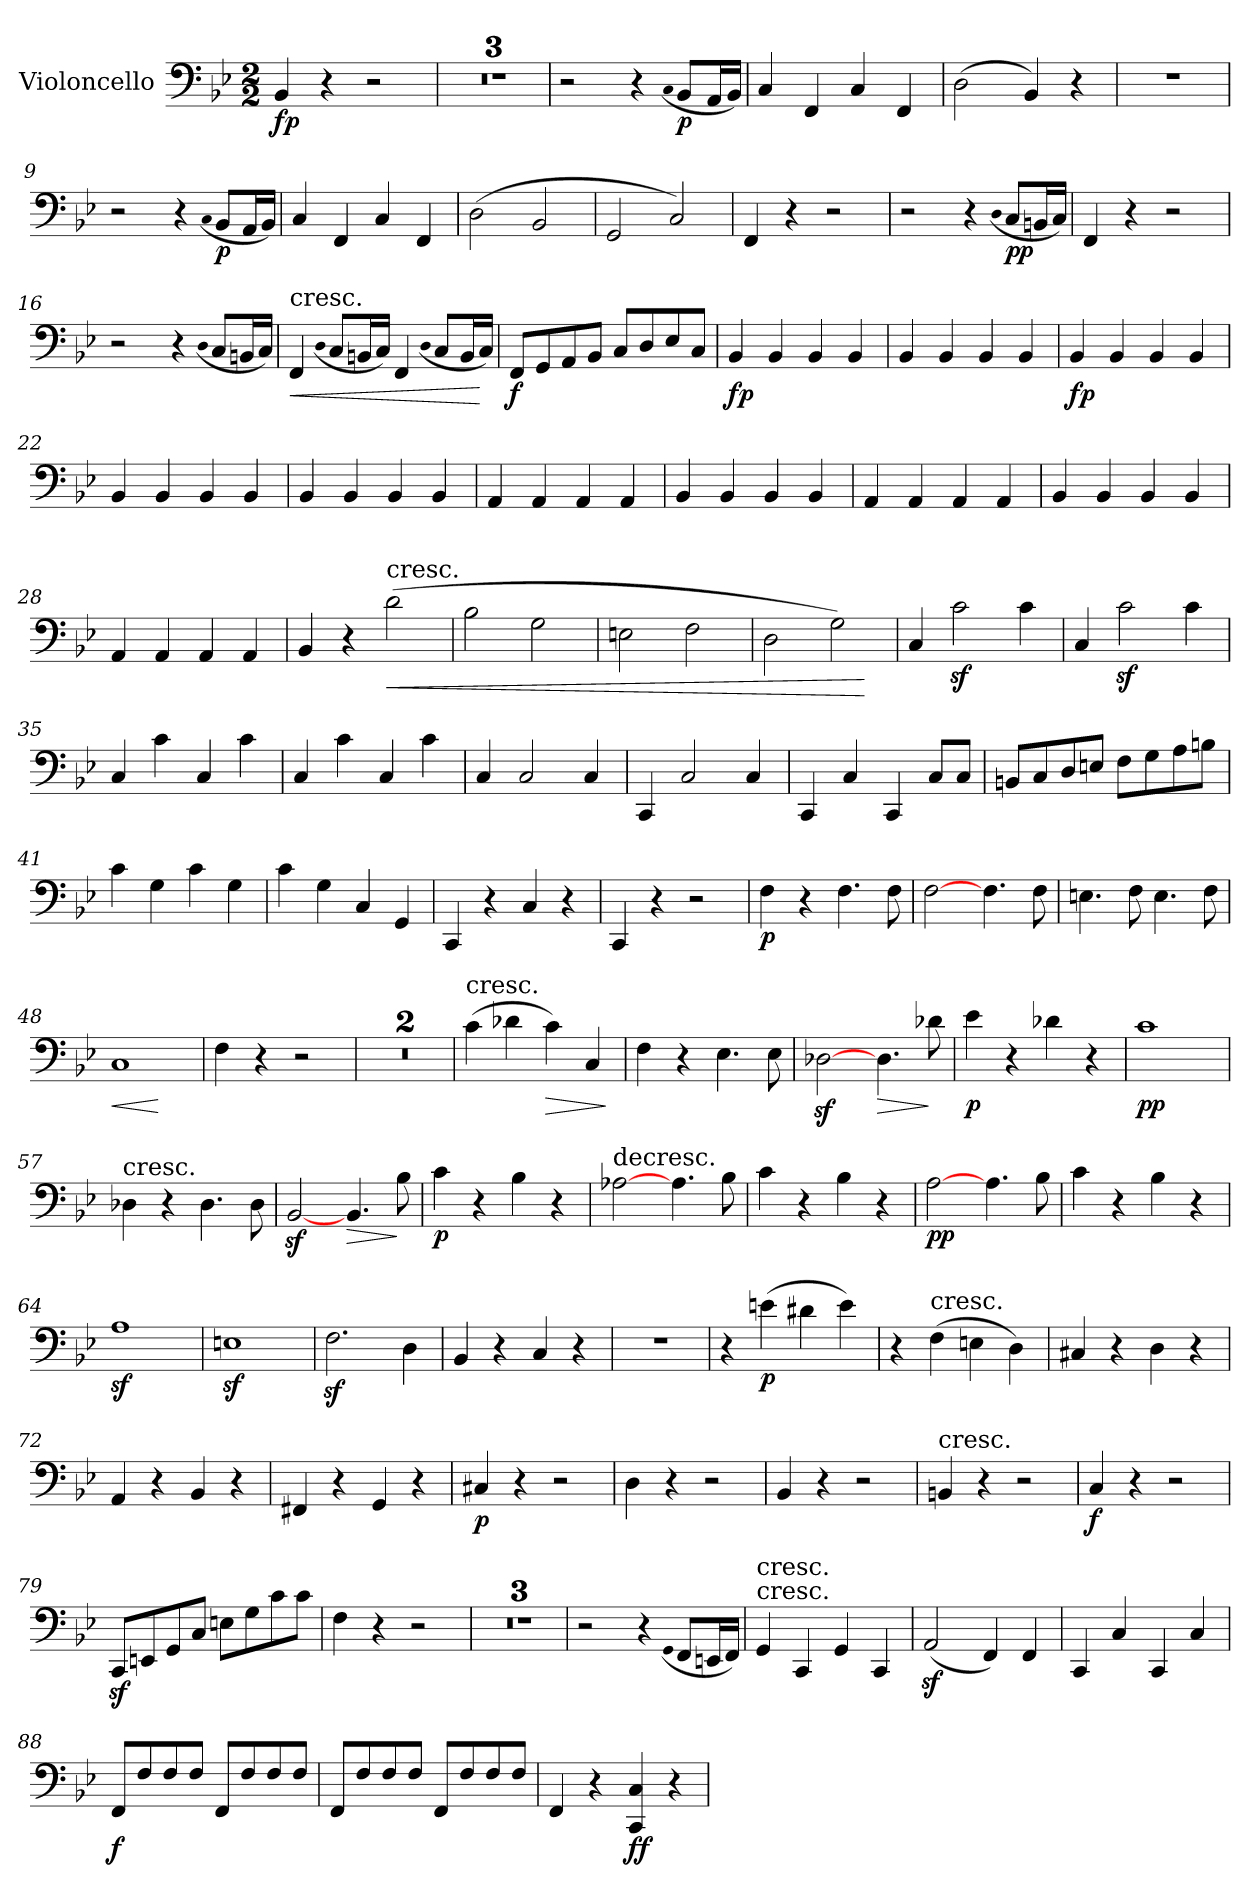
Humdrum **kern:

**kern	**dynam
*part1	*part1
*staff1	*staff1
*I"Violoncello	*
*I'Vc	*
*clefF4	*
*k[b-e-]	*
*B-:	*
*M2/2	*
=1	=1
4BB-	fp
4r	.
2r	.
=2	=2
1r	.
=3	=3
1r	.
=4	=4
1r	.
=5	=5
2r	.
4r	.
(qqC	.
8BB-/L	p
16AA/L	.
16BB-/JJ)	.
=6	=6
4C	.
4FF	.
4C	.
4FF	.
=7	=7
(2D	.
4BB-)	.
4r	.
=8	=8
1r	.
=9	=9
2r	.
4r	.
(qqC	.
8BB-/L	p
16AA/L	.
16BB-/JJ)	.
=10	=10
4C	.
4FF	.
4C	.
4FF	.
=11	=11
(2D	.
2BB-	.
=12	=12
2GG	.
2C)	.
=13	=13
4FF	.
4r	.
2r	.
=14	=14
2r	.
4r	.
(qqD	.
8C/L	pp
16BBn/L	.
16C/JJ)	.
=15	=15
4FF	.
4r	.
2r	.
=16	=16
2r	.
4r	.
(qqD	.
8C/L	.
16BBn/L	.
16C/JJ)	.
=17	=17
!LO:TX:a:t=cresc.	!
!	!LO:HP:b
4FF	<
(qqD	.
8C/L	.
16BBn/L	.
16C/JJ)	.
4FF	.
(qqD	.
8C/L	.
16BB/L	.
16C/JJ)	[
=18	=18
8FF/L	f
8GG/	.
8AA/	.
8BB-/J	.
8C/L	.
8D/	.
8E-/	.
8C/J	.
=19	=19
4BB-	fp
4BB-	.
4BB-	.
4BB-	.
=20	=20
4BB-	.
4BB-	.
4BB-	.
4BB-	.
=21	=21
4BB-	fp
4BB-	.
4BB-	.
4BB-	.
=22	=22
4BB-	.
4BB-	.
4BB-	.
4BB-	.
=23	=23
4BB-	.
4BB-	.
4BB-	.
4BB-	.
=24	=24
4AA	.
4AA	.
4AA	.
4AA	.
=25	=25
4BB-	.
4BB-	.
4BB-	.
4BB-	.
=26	=26
4AA	.
4AA	.
4AA	.
4AA	.
=27	=27
4BB-	.
4BB-	.
4BB-	.
4BB-	.
=28	=28
4AA	.
4AA	.
4AA	.
4AA	.
=29	=29
4BB-	.
4r	.
!LO:TX:a:t=cresc.	!
!	!LO:HP:b
(2d	<
=30	=30
2B-	.
2G	.
=31	=31
2En	.
2F	.
=32	=32
2D	.
2G)	.
.	[
=33	=33
4C	.
2cz	.
4c	.
=34	=34
4C	.
2cz	.
4c	.
=35	=35
4C	.
4c	.
4C	.
4c	.
=36	=36
4C	.
4c	.
4C	.
4c	.
=37	=37
4C	.
2C	.
4C	.
=38	=38
4CC	.
2C	.
4C	.
=39	=39
4CC	.
4C	.
4CC	.
8C/L	.
8C/J	.
=40	=40
8BBn/L	.
8C/	.
8D/	.
8En/J	.
8F\L	.
8G\	.
8A\	.
8Bn\J	.
=41	=41
4c	.
4G	.
4c	.
4G	.
=42	=42
4c	.
4G	.
4C	.
4GG	.
=43	=43
4CC	.
4r	.
4C	.
4r	.
=44	=44
4CC	.
4r	.
2r	.
=45	=45
4F	p
4r	.
4.F	.
8F	.
=46	=46
[2F	.
4.F	.
8F	.
=47	=47
4.En	.
8F	.
4.E	.
8F	.
=48	=48
!	!LO:HP:b
1C	<
.	[
=49	=49
4F	.
4r	.
2r	.
=50	=50
1r	.
=51	=51
1r	.
=52	=52
!LO:TX:t=cresc.	!
(4c	.
4d-X	.
!	!LO:HP:b
4c)	>
4C	.
.	]
=53	=53
4F	.
4r	.
4.E-	.
8E-	.
=54	=54
[2D-Xz	.
!	!LO:HP:b
4.D-	>
8d-X	]
=55	=55
4e-	p
4r	.
4d-X	.
4r	.
=56	=56
1c	pp
=57	=57
!LO:TX:a:t=cresc.	!
4D-X	.
4r	.
4.D-	.
8D-	.
=58	=58
[2BB-z	.
!	!LO:HP:b
4.BB-	>
8B-	]
=59	=59
4c	p
4r	.
4B-	.
4r	.
=60	=60
!LO:TX:a:t=decresc.	!
[2A-X	.
4.A-	.
8B-	.
=61	=61
4c	.
4r	.
4B-	.
4r	.
=62	=62
[2A	pp
4.A	.
8B-	.
=63	=63
4c	.
4r	.
4B-	.
4r	.
=64	=64
1Az	.
=65	=65
1Enz	.
=66	=66
2.Fz	.
4D	.
=67	=67
4BB-	.
4r	.
4C	.
4r	.
=68	=68
1r	.
=69	=69
4r	.
(4en	p
4d#X	.
4e)	.
=70	=70
4r	.
!LO:TX:a:t=cresc.	!
(4F	.
4En	.
4D)	.
=71	=71
4C#X	.
4r	.
4D	.
4r	.
=72	=72
4AA	.
4r	.
4BB-	.
4r	.
=73	=73
4FF#X	.
4r	.
4GG	.
4r	.
=74	=74
4C#X	p
4r	.
2r	.
=75	=75
4D	.
4r	.
2r	.
=76	=76
4BB-	.
4r	.
2r	.
=77	=77
!LO:TX:a:t=cresc.	!
4BBn	.
4r	.
2r	.
=78	=78
4C	f
4r	.
2r	.
=79	=79
8CCz/L	.
8EEn/	.
8GG/	.
8C/J	.
8En\L	.
8G\	.
8c\	.
8c\J	.
=80	=80
4F	.
4r	.
2r	.
=81	=81
1r	.
=82	=82
1r	.
=83	=83
1r	.
=84	=84
2r	.
4r	.
(qqGG	.
8FF/L	.
16EEn/L	.
16FF/JJ)	.
=85	=85
!LO:TX:t=cresc.	!
!LO:TX:a:t=cresc.	!
4GG	.
4CC	.
4GG	.
4CC	.
=86	=86
(2AAz	.
4FF)	.
4FF	.
=87	=87
4CC	.
4C	.
4CC	.
4C	.
=88	=88
8FF/L	f
8F/	.
8F/	.
8F/J	.
8FF/L	.
8F/	.
8F/	.
8F/J	.
=89	=89
8FF/L	.
8F/	.
8F/	.
8F/J	.
8FF/L	.
8F/	.
8F/	.
8F/J	.
=90	=90
4FF	.
4r	.
4CC 4C	ff
4r	.
=	=
*-	*-
